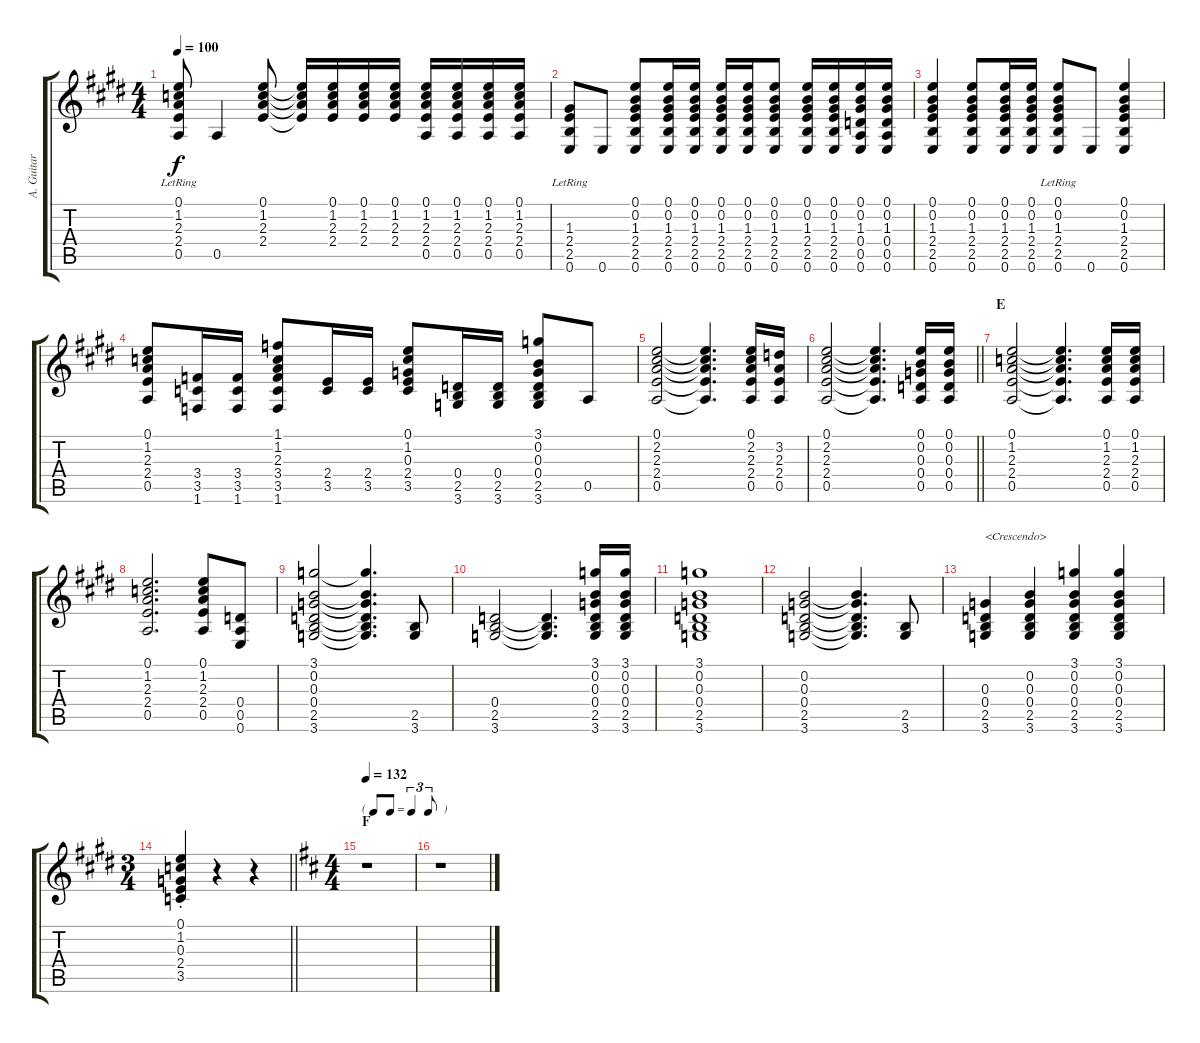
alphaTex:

\track ("A. Guitar" "A. Guitar") {instrument acousticguitarsteel}
\staff {score tabs}
\tuning (E4 B3 G3 D3 A2 E2) {hide}
\ts (4 4)
\tempo 100
\clef g2
\ks e
(0.1{lr} 1.2{lr} 2.3{lr} 2.4{lr} 0.5{lr}).8{dy f} 0.5.4 (0.1 1.2 2.3 2.4).8 (0.1{t} 1.2{t} 2.3{t} 2.4{t}).16 (0.1 1.2 2.3 2.4).16 (0.1 1.2 2.3 2.4).16 (0.1 1.2 2.3 2.4).16 (0.1 1.2 2.3 2.4 0.5).16 (0.1 1.2 2.3 2.4 0.5).16 (0.1 1.2 2.3 2.4 0.5).16 (0.1 1.2 2.3 2.4 0.5).16 |
(1.3{lr} 2.4{lr} 2.5{lr} 0.6{lr}).8 0.6.8 (0.1 0.2 1.3 2.4 2.5 0.6).8 (0.1 0.2 1.3 2.4 2.5 0.6).16 (0.1 0.2 1.3 2.4 2.5 0.6).16 (0.1 0.2 1.3 2.4 2.5 0.6).16 (0.1 0.2 1.3 2.4 2.5 0.6).16 (0.1 0.2 1.3 2.4 2.5 0.6).8 (0.1 0.2 1.3 2.4 2.5 0.6).16 (0.1 0.2 1.3 2.4 2.5 0.6).16 (0.1 0.2 1.3 0.4 0.5 0.6).16 (0.1 0.2 1.3 0.4 0.5 0.6).16 |
(0.1 0.2 1.3 2.4 2.5 0.6).4 (0.1 0.2 1.3 2.4 2.5 0.6).8 (0.1 0.2 1.3 2.4 2.5 0.6).16 (0.1 0.2 1.3 2.4 2.5 0.6).16 (0.1{lr} 0.2{lr} 1.3{lr} 2.4{lr} 2.5{lr} 0.6{lr}).8 0.6.8 (0.1 0.2 1.3 2.4 2.5 0.6).4 |
(0.1 1.2 2.3 2.4 0.5).8 (3.4 3.5 1.6).16 (3.4 3.5 1.6).16 (1.1 1.2 2.3 3.4 3.5 1.6).8 (2.4 3.5).16 (2.4 3.5).16 (0.1 1.2 0.3 2.4 3.5).8 (0.4 2.5 3.6).16 (0.4 2.5 3.6).16 (3.1 0.2 0.3 0.4 2.5 3.6).8 0.5.8 |
(0.1 2.2 2.3 2.4 0.5).2 (0.1{t} 2.2{t} 2.3{t} 2.4{t} 0.5{t}).4{d} (0.1 2.2 2.3 2.4 0.5).16 (3.2 2.3 2.4 0.5).16 |
\barLineRight lightlight
(0.1 2.2 2.3 2.4 0.5).2 (0.1{t} 2.2{t} 2.3{t} 2.4{t} 0.5{t}).4{d} (0.1 0.2 0.3 0.4 0.5).16 (0.1 0.2 0.3 0.4 0.5).16 |
\section ("" "E")
(0.1 1.2 2.3 2.4 0.5).2 (0.1{t} 1.2{t} 2.3{t} 2.4{t} 0.5{t}).4{d} (0.1 1.2 2.3 2.4 0.5).16 (0.1 1.2 2.3 2.4 0.5).16 |
(0.1 1.2 2.3 2.4 0.5).2{d} (0.1 1.2 2.3 2.4 0.5).8 (0.4 0.5 0.6).8 |
(3.1 0.2 0.3 0.4 2.5 3.6).2 (3.1{t} 0.2{t} 0.3{t} 0.4{t} 2.5{t} 3.6{t}).4{d} (2.5 3.6).8 |
(0.4 2.5 3.6).2 (0.4{t} 2.5{t} 3.6{t}).4{d} (3.1 0.2 0.3 0.4 2.5 3.6).16 (3.1 0.2 0.3 0.4 2.5 3.6).16 |
(3.1 0.2 0.3 0.4 2.5 3.6).1 |
(0.2 0.3 0.4 2.5 3.6).2 (0.2{t} 0.3{t} 0.4{t} 2.5{t} 3.6{t}).4{d} (2.5 3.6).8 |
(0.3 0.4 2.5 3.6).4{txt "<Crescendo>"} (0.2 0.3 0.4 2.5 3.6).4 (3.1 0.2 0.3 0.4 2.5 3.6).4 (3.1 0.2 0.3 0.4 2.5 3.6).4 |
\ts (3 4)
\barLineRight lightlight
(0.1{st} 1.2{st} 0.3{st} 2.4{st} 3.5{st}).4 r.4 r.4 |
\ts (4 4)
\tf triplet8th
\section ("" "F")
\tempo 132
\ks d
r.1 |
r.1
